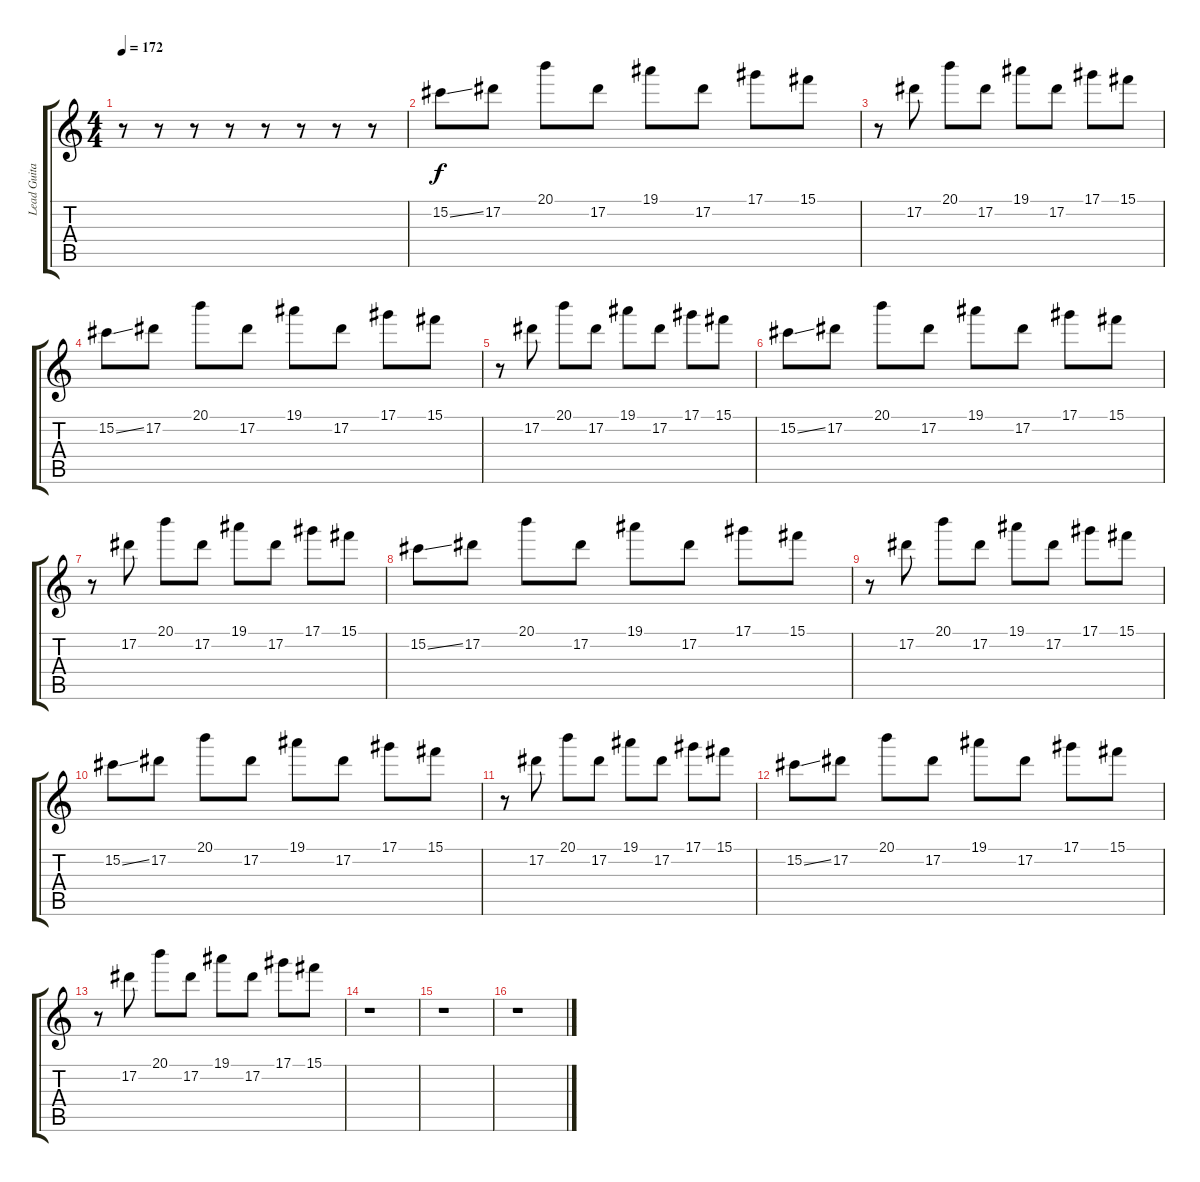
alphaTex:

\track ("Lead Guitar " "Lead Guita") {instrument distortionguitar}
\staff {score tabs}
\tuning (Eb4 Bb3 Gb3 Db3 Ab2 Db2) {hide}
\ts (4 4)
\tempo 172
\clef g2
\ks c
r.8{dy f instrument distortionguitar} r.8 r.8 r.8 r.8 r.8 r.8 r.8 |
15.2{ss}.8 17.2.8 20.1.8 17.2.8 19.1.8 17.2.8 17.1.8 15.1.8 |
r.8 17.2.8 20.1.8 17.2.8 19.1.8 17.2.8 17.1.8 15.1.8 |
15.2{ss}.8 17.2.8 20.1.8 17.2.8 19.1.8 17.2.8 17.1.8 15.1.8 |
r.8 17.2.8 20.1.8 17.2.8 19.1.8 17.2.8 17.1.8 15.1.8 |
15.2{ss}.8 17.2.8 20.1.8 17.2.8 19.1.8 17.2.8 17.1.8 15.1.8 |
r.8 17.2.8 20.1.8 17.2.8 19.1.8 17.2.8 17.1.8 15.1.8 |
15.2{ss}.8 17.2.8 20.1.8 17.2.8 19.1.8 17.2.8 17.1.8 15.1.8 |
r.8 17.2.8 20.1.8 17.2.8 19.1.8 17.2.8 17.1.8 15.1.8 |
15.2{ss}.8 17.2.8 20.1.8 17.2.8 19.1.8 17.2.8 17.1.8 15.1.8 |
r.8 17.2.8 20.1.8 17.2.8 19.1.8 17.2.8 17.1.8 15.1.8 |
15.2{ss}.8 17.2.8 20.1.8 17.2.8 19.1.8 17.2.8 17.1.8 15.1.8 |
r.8 17.2.8 20.1.8 17.2.8 19.1.8 17.2.8 17.1.8 15.1.8 |
r.1 |
r.1 |
r.1
